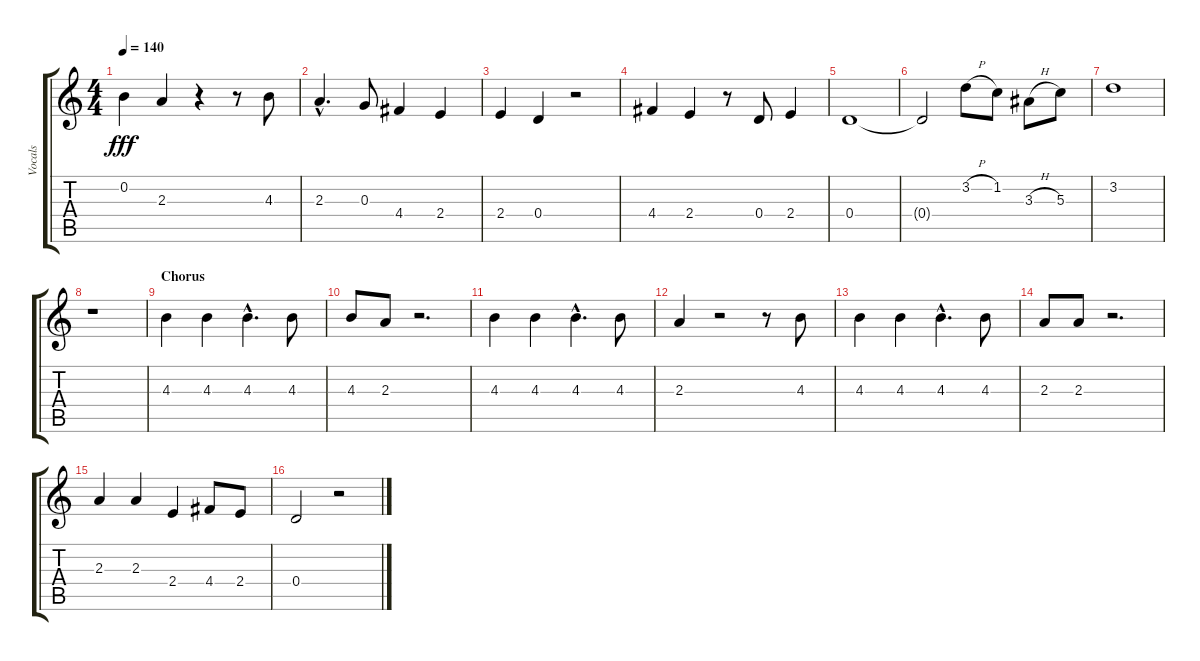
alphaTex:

\track ("Vocals" "Vocals") {instrument acousticguitarnylon}
\staff {score tabs}
\tuning (E4 B3 G3 D3 A2 E2) {hide}
\ts (4 4)
\tempo 140
\clef g2
\ks c
0.2{t}.4{dy fff} 2.3.4{txt " "} r.4 r.8 4.3.8{txt " "} |
2.3{hac}.4{d txt " "} 0.3.8{txt " "} 4.4.4{txt " "} 2.4.4{txt " "} |
2.4.4{txt " "} 0.4.4{txt " "} r.2 |
4.4.4{txt " "} 2.4.4{txt " "} r.8 0.4.8{txt " "} 2.4.4{txt " "} |
0.4.1{txt " "} |
0.4{t}.2 3.2{h}.8{txt " "} 1.2.8 3.3{h}.8{txt " "} 5.3.8 |
3.2.1{txt " "} |
r.1 |
\section ("" "Chorus")
4.3.4{txt " "} 4.3.4{txt " "} 4.3{hac}.4{d txt " "} 4.3.8{txt " "} |
4.3.8{txt " "} 2.3.8 r.2{d} |
4.3.4{txt " "} 4.3.4{txt " "} 4.3{hac}.4{d txt " "} 4.3.8{txt " "} |
2.3.4{txt " "} r.2 r.8 4.3.8{txt " "} |
4.3.4{txt " "} 4.3.4{txt " "} 4.3{hac}.4{d txt " "} 4.3.8{txt " "} |
2.3.8{txt " "} 2.3.8 r.2{d} |
2.3.4{txt " "} 2.3.4{txt " "} 2.4.4{txt " "} 4.4.8{txt " "} 2.4.8 |
0.4.2{txt " "} r.2
